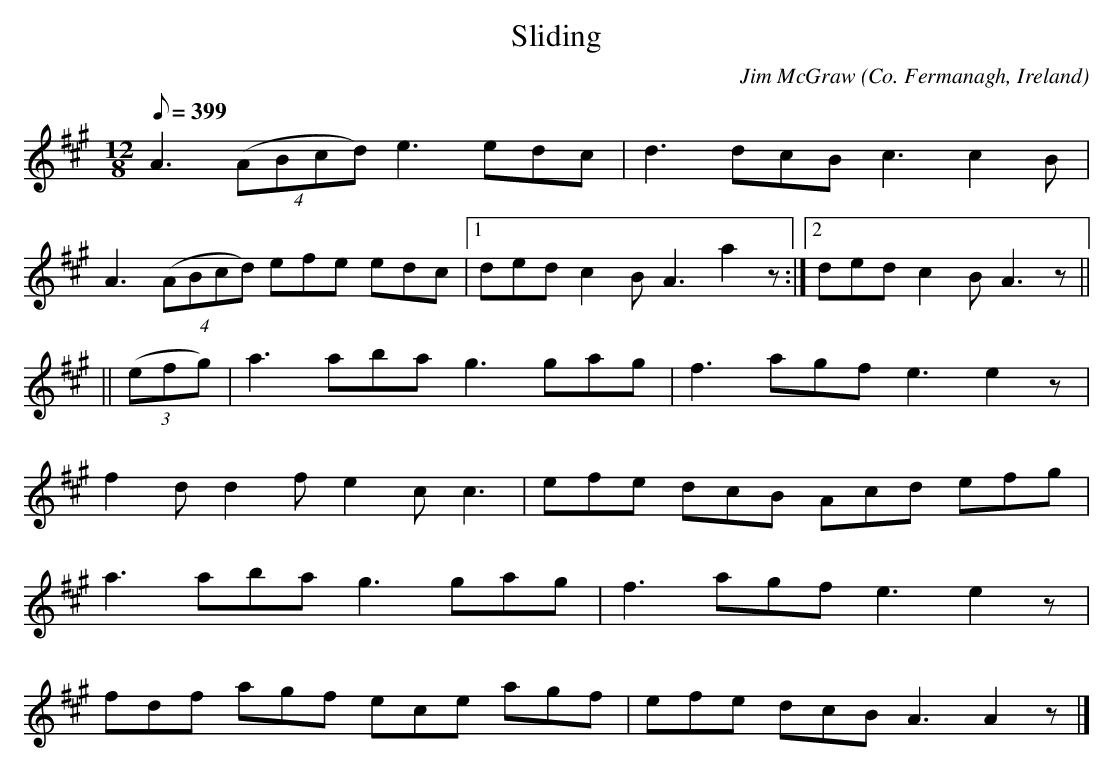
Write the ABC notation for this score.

X:1
T:Sliding
C:Jim McGraw
O:Co. Fermanagh, Ireland
L:1/8
Q:399
M:12/8
K:A
 A3 (4(ABcd) e3 edc|d3 dcB c3 c2 B|
A3 (4(ABcd) efe edc|[1ded c2 B A3 a2 z:|[2ded c2 B A3 z||
||((3efg)|a3 aba g3 gag|f3 agf e3 e2 z|
f2 d d2 fe2 c c3|efe dcB Acd efg|
a3 aba g3 gag|f3 agf e3 e2 z|
fdf agf ece agf|efe dcB A3 A2 z|]
